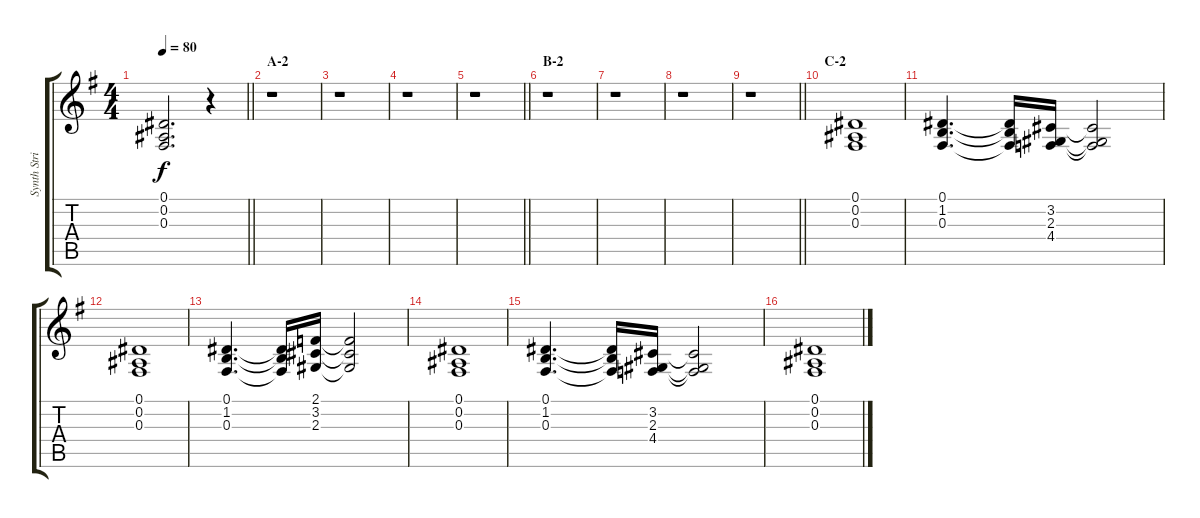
\track ("Synth Strings" "Synth Stri") {instrument synthstrings1}
\staff {score tabs}
\tuning (Eb4 Bb3 Gb3 Db3 Ab2 Eb2) {hide}
\ts (4 4)
\tempo 80
\clef g2
\barLineRight lightlight
\ks g
(0.1 0.2 0.3).2{d dy f} r.4 |
\section ("" "A-2")
r.1 |
r.1 |
r.1 |
\barLineRight lightlight
r.1 |
\section ("" "B-2")
r.1 |
r.1 |
r.1 |
\barLineRight lightlight
r.1 |
\section ("" "C-2")
(0.1 0.2 0.3).1 |
(0.1 1.2 0.3).4{d} (0.1{t} 1.2{t} 0.3{t}).16 (3.2 2.3 4.4).16 (3.2{t} 2.3{t} 4.4{t}).2 |
(0.1 0.2 0.3).1 |
(0.1 1.2 0.3).4{d} (0.1{t} 1.2{t} 0.3{t}).16 (2.1 3.2 2.3).16 (2.1{t} 3.2{t} 2.3{t}).2 |
(0.1 0.2 0.3).1 |
(0.1 1.2 0.3).4{d} (0.1{t} 1.2{t} 0.3{t}).16 (3.2 2.3 4.4).16 (3.2{t} 2.3{t} 4.4{t}).2 |
(0.1 0.2 0.3).1
